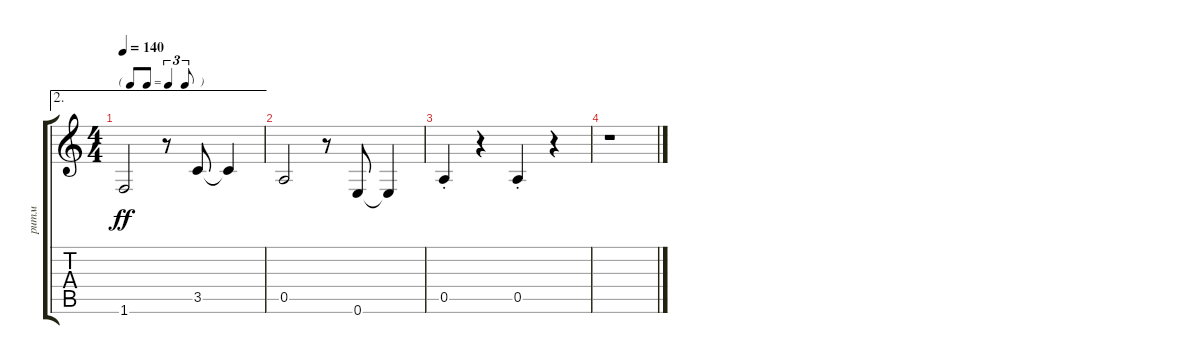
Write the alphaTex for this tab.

\track ("ритм" "ритм") {instrument acousticguitarsteel}
\staff {score tabs}
\tuning (E4 B3 G3 D3 A2 E2) {hide}
\ae 2
\ts (4 4)
\tf triplet8th
\tempo 140
\clef g2
\ks aminor
1.6.2{dy ff} r.8 3.5.8 3.5{t}.4 |
0.5.2 r.8 0.6.8 0.6{t}.4 |
0.5{st}.4 r.4 0.5{st}.4 r.4 |
r.1
